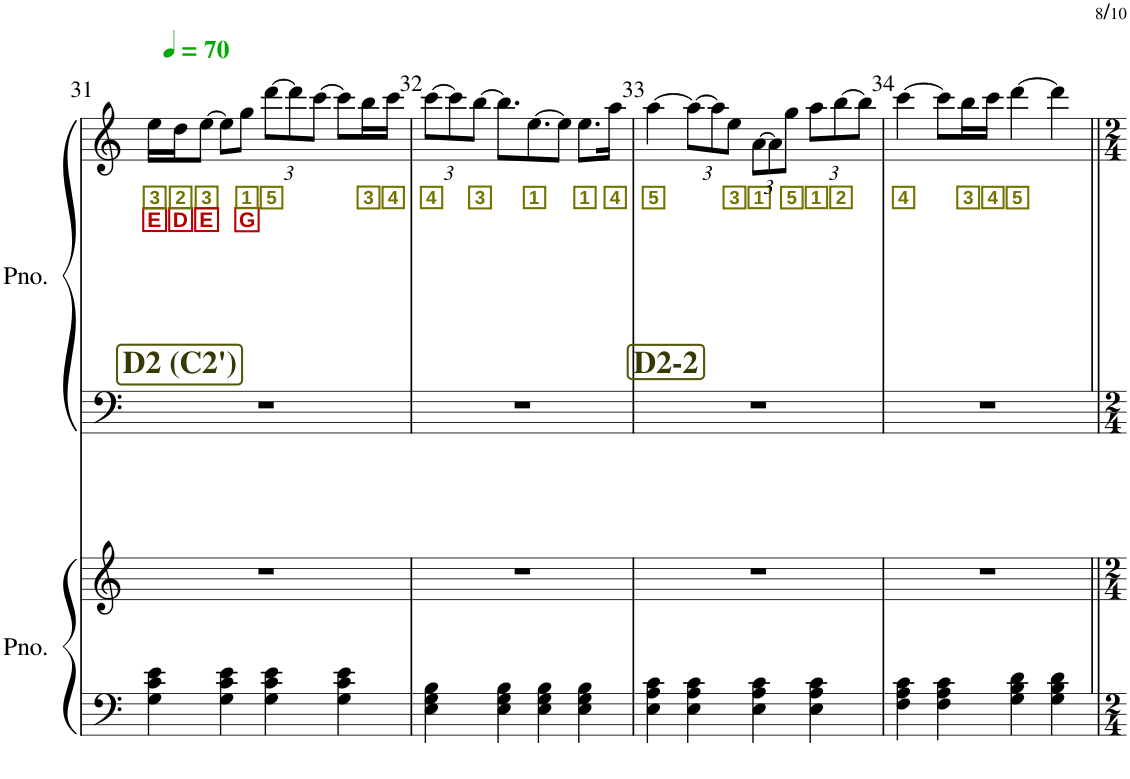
**kern	**kern	**kern	**kern	**text	**text
*part2	*part2	*part1	*part1	*part1	*part1
*staff4	*staff3	*staff2	*staff1	*staff1	*staff1
*I"ピアノ	*	*I"ピアノ	*	*	*
!!LO:PB:g=z
*clefF4	*clefG2	*clefF4	*clefG2	*	*
*k[]	*k[]	*k[]	*k[]	*	*
*M4/4	*M4/4	*M4/4	*M4/4	*	*
*MM70	*MM70	*MM70	*MM70	*	*
!!LO:REH:place=s1:b:B:cj:color=#373904:fs=15:t=D2 (C2')
=31	=31	=31	=31	=31	=31
!	!	!	!	!LO:LY:b:color=#727200	!LO:LY:b:color=#B30000
4G\ 4c\ 4e\	1r	1r	16ee\LL	3	E
!	!	!	!	!LO:LY:b:color=#727200	!LO:LY:b:color=#B30000
.	.	.	16dd\J	2	D
!	!	!	!	!LO:LY:b:color=#727200	!LO:LY:b:color=#B30000
.	.	.	[8ee\J	3	E
4G\ 4c\ 4e\	.	.	8ee\L]	.	.
!	!	!	!	!LO:LY:b:color=#727200	!LO:LY:b:color=#B30000
.	.	.	8gg\J	1	G
*	*	*	*Xbrackettup	*	*
!	!	!	!	!LO:LY:b:color=#727200	!
4G\ 4c\ 4e\	.	.	[12ddd\L	5	.
.	.	.	12ddd\]	.	.
.	.	.	[12ccc\J	.	.
4G\ 4c\ 4e\	.	.	8ccc\L]	.	.
!	!	!	!	!LO:LY:b:color=#727200	!
.	.	.	16bb\L	3	.
!	!	!	!	!LO:LY:b:color=#727200	!
.	.	.	16ccc\JJ	4	.
=32	=32	=32	=32	=32	=32
!	!	!	!	!LO:LY:b:color=#727200	!
4E\ 4G\ 4B\	1r	1r	[12ccc\L	4	.
.	.	.	12ccc\]	.	.
!	!	!	!	!LO:LY:b:color=#727200	!
.	.	.	[12bb\J	3	.
4E\ 4G\ 4B\	.	.	8.bb\L]	.	.
!	!	!	!	!LO:LY:b:color=#727200	!
.	.	.	[8.ee\	1	.
4E\ 4G\ 4B\	.	.	.	.	.
.	.	.	8ee\J]	.	.
!	!	!	!	!LO:LY:b:color=#727200	!
4E\ 4G\ 4B\	.	.	8.ee\L	1	.
!	!	!	!	!LO:LY:b:color=#727200	!
.	.	.	16aa\Jk	4	.
!!LO:REH:place=s1:b:B:cj:color=#373904:fs=15:t=D2-2
=33	=33	=33	=33	=33	=33
!	!	!	!	!LO:LY:b:color=#727200	!
4E\ 4A\ 4c\	1r	1r	[4aa\	5	.
4E\ 4A\ 4c\	.	.	12aa\L_	.	.
.	.	.	12aa\]	.	.
!	!	!	!	!LO:LY:b:color=#727200	!
.	.	.	12ee\J	3	.
!	!	!	!	!LO:LY:b:color=#727200	!
4E\ 4A\ 4c\	.	.	[12a\L	1	.
.	.	.	12a\]	.	.
!	!	!	!	!LO:LY:b:color=#727200	!
.	.	.	12gg\J	5	.
!	!	!	!	!LO:LY:b:color=#727200	!
4E\ 4A\ 4c\	.	.	12aa\L	1	.
!	!	!	!	!LO:LY:b:color=#727200	!
.	.	.	[12bb\	2	.
.	.	.	12bb\J]	.	.
=34	=34	=34	=34	=34	=34
!	!	!	!	!LO:LY:b:color=#727200	!
4F\ 4A\ 4c\	1r	1r	[4ccc\	4	.
4F\ 4A\ 4c\	.	.	8ccc\L]	.	.
!	!	!	!	!LO:LY:b:color=#727200	!
.	.	.	16bb\L	3	.
!	!	!	!	!LO:LY:b:color=#727200	!
.	.	.	16ccc\JJ	4	.
!	!	!	!	!LO:LY:b:color=#727200	!
4G\ 4B\ 4d\	.	.	[4ddd\	5	.
4G\ 4B\ 4d\	.	.	4ddd\]	.	.
=||	=||	=||	=||	=||	=||
*-	*-	*-	*-	*-	*-
